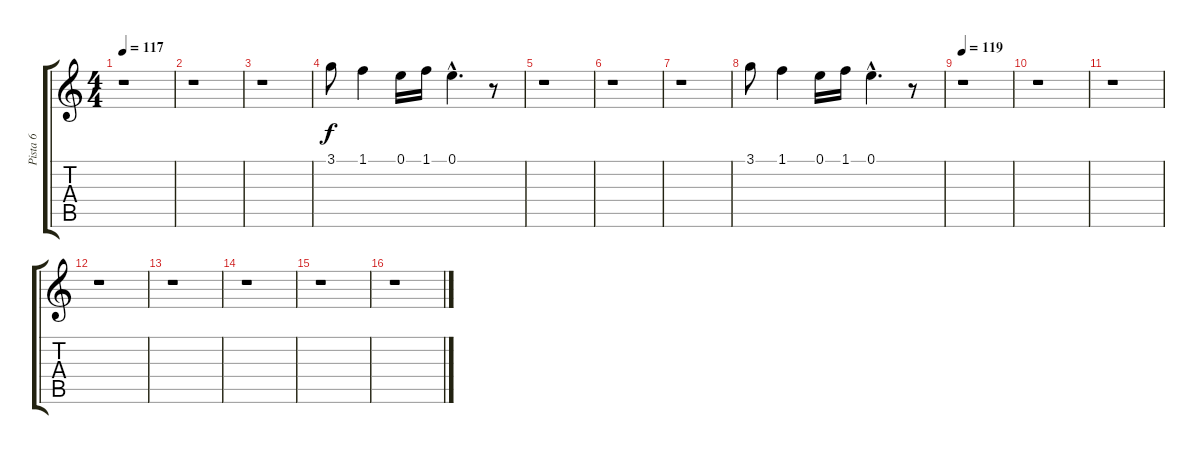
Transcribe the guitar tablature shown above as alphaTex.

\track ("Pista 6" "Pista 6") {instrument distortionguitar}
\staff {score tabs}
\tuning (E4 B3 G3 D3 A2 E2) {hide}
\ts (4 4)
\tempo 117
\clef g2
\ks c
r.1{dy f} |
r.1 |
r.1 |
3.1.8 1.1.4 0.1.16 1.1.16 0.1{hac}.4{d} r.8 |
r.1 |
r.1 |
r.1 |
3.1.8 1.1.4 0.1.16 1.1.16 0.1{hac}.4{d} r.8 |
\tempo 119
r.1 |
r.1 |
r.1 |
r.1 |
r.1 |
r.1 |
r.1 |
r.1
